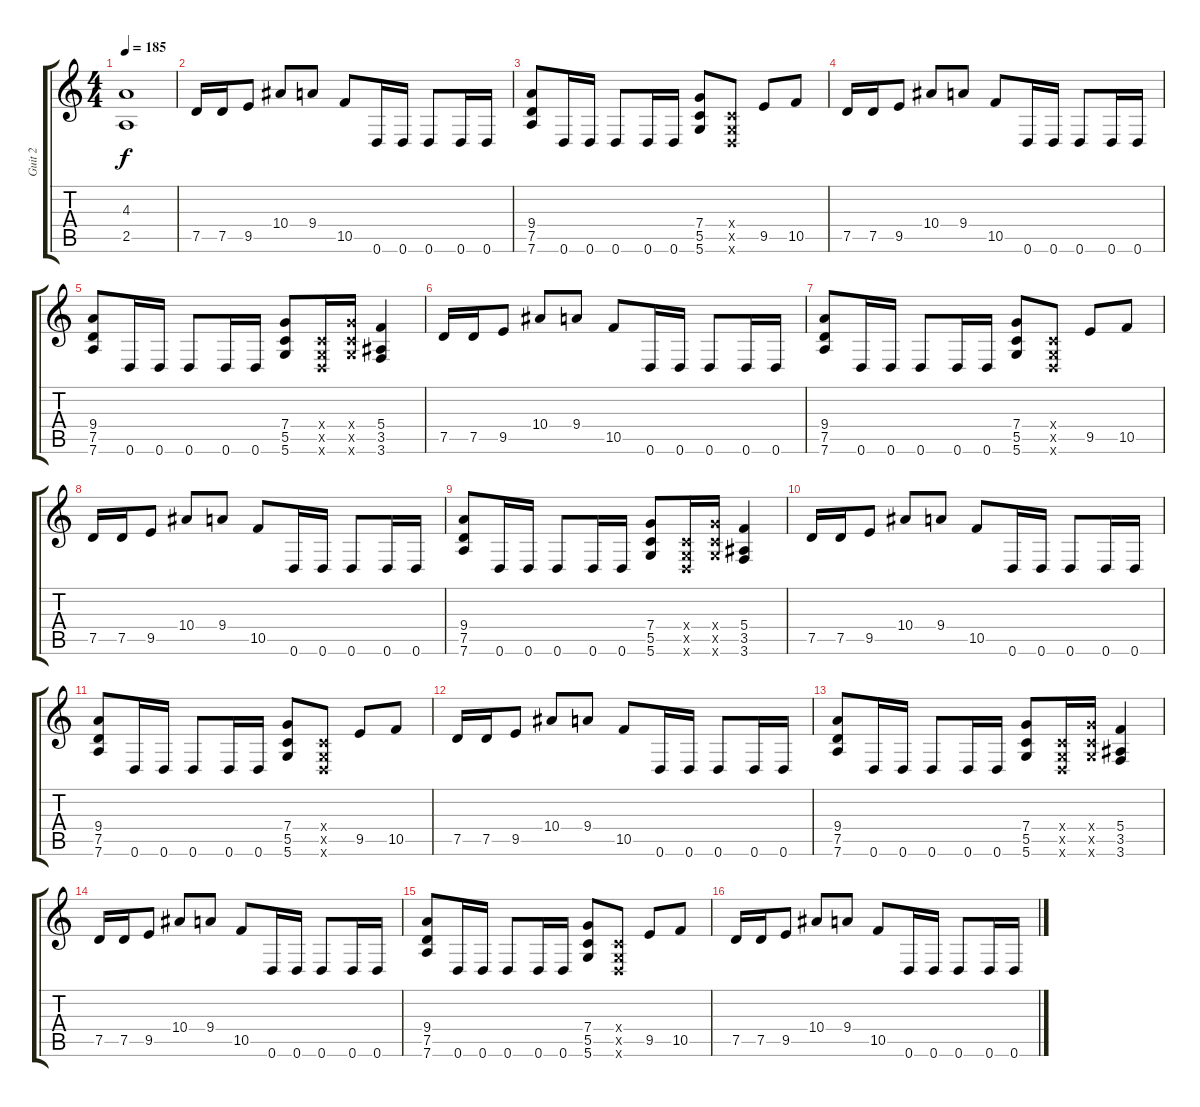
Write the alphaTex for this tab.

\track ("Guit 2" "Guit 2") {instrument distortionguitar}
\staff {score tabs}
\tuning (D4 A3 F3 C3 G2 D2) {hide}
\ts (4 4)
\tempo 185
\clef g2
\ks c
(4.3 2.5).1{dy f} |
7.5.16 7.5.16 9.5.8 10.4.8 9.4.8 10.5.8 0.6.16 0.6.16 0.6.8 0.6.16 0.6.16 |
(9.4 7.5 7.6).8 0.6.16 0.6.16 0.6.8 0.6.16 0.6.16 (7.4 5.5 5.6).8 (0.4{x} 0.5{x} 0.6{x}).8 9.5.8 10.5.8 |
7.5.16 7.5.16 9.5.8 10.4.8 9.4.8 10.5.8 0.6.16 0.6.16 0.6.8 0.6.16 0.6.16 |
(9.4 7.5 7.6).8 0.6.16 0.6.16 0.6.8 0.6.16 0.6.16 (7.4 5.5 5.6).8 (0.4{x} 0.5{x} 0.6{x}).16 (7.4{x} 5.5{x} 5.6{x}).16 (5.4 3.5 3.6).4 |
7.5.16 7.5.16 9.5.8 10.4.8 9.4.8 10.5.8 0.6.16 0.6.16 0.6.8 0.6.16 0.6.16 |
(9.4 7.5 7.6).8 0.6.16 0.6.16 0.6.8 0.6.16 0.6.16 (7.4 5.5 5.6).8 (0.4{x} 0.5{x} 0.6{x}).8 9.5.8 10.5.8 |
7.5.16 7.5.16 9.5.8 10.4.8 9.4.8 10.5.8 0.6.16 0.6.16 0.6.8 0.6.16 0.6.16 |
(9.4 7.5 7.6).8 0.6.16 0.6.16 0.6.8 0.6.16 0.6.16 (7.4 5.5 5.6).8 (0.4{x} 0.5{x} 0.6{x}).16 (7.4{x} 5.5{x} 5.6{x}).16 (5.4 3.5 3.6).4 |
7.5.16 7.5.16 9.5.8 10.4.8 9.4.8 10.5.8 0.6.16 0.6.16 0.6.8 0.6.16 0.6.16 |
(9.4 7.5 7.6).8 0.6.16 0.6.16 0.6.8 0.6.16 0.6.16 (7.4 5.5 5.6).8 (0.4{x} 0.5{x} 0.6{x}).8 9.5.8 10.5.8 |
7.5.16 7.5.16 9.5.8 10.4.8 9.4.8 10.5.8 0.6.16 0.6.16 0.6.8 0.6.16 0.6.16 |
(9.4 7.5 7.6).8 0.6.16 0.6.16 0.6.8 0.6.16 0.6.16 (7.4 5.5 5.6).8 (0.4{x} 0.5{x} 0.6{x}).16 (7.4{x} 5.5{x} 5.6{x}).16 (5.4 3.5 3.6).4 |
7.5.16 7.5.16 9.5.8 10.4.8 9.4.8 10.5.8 0.6.16 0.6.16 0.6.8 0.6.16 0.6.16 |
(9.4 7.5 7.6).8 0.6.16 0.6.16 0.6.8 0.6.16 0.6.16 (7.4 5.5 5.6).8 (0.4{x} 0.5{x} 0.6{x}).8 9.5.8 10.5.8 |
7.5.16 7.5.16 9.5.8 10.4.8 9.4.8 10.5.8 0.6.16 0.6.16 0.6.8 0.6.16 0.6.16
